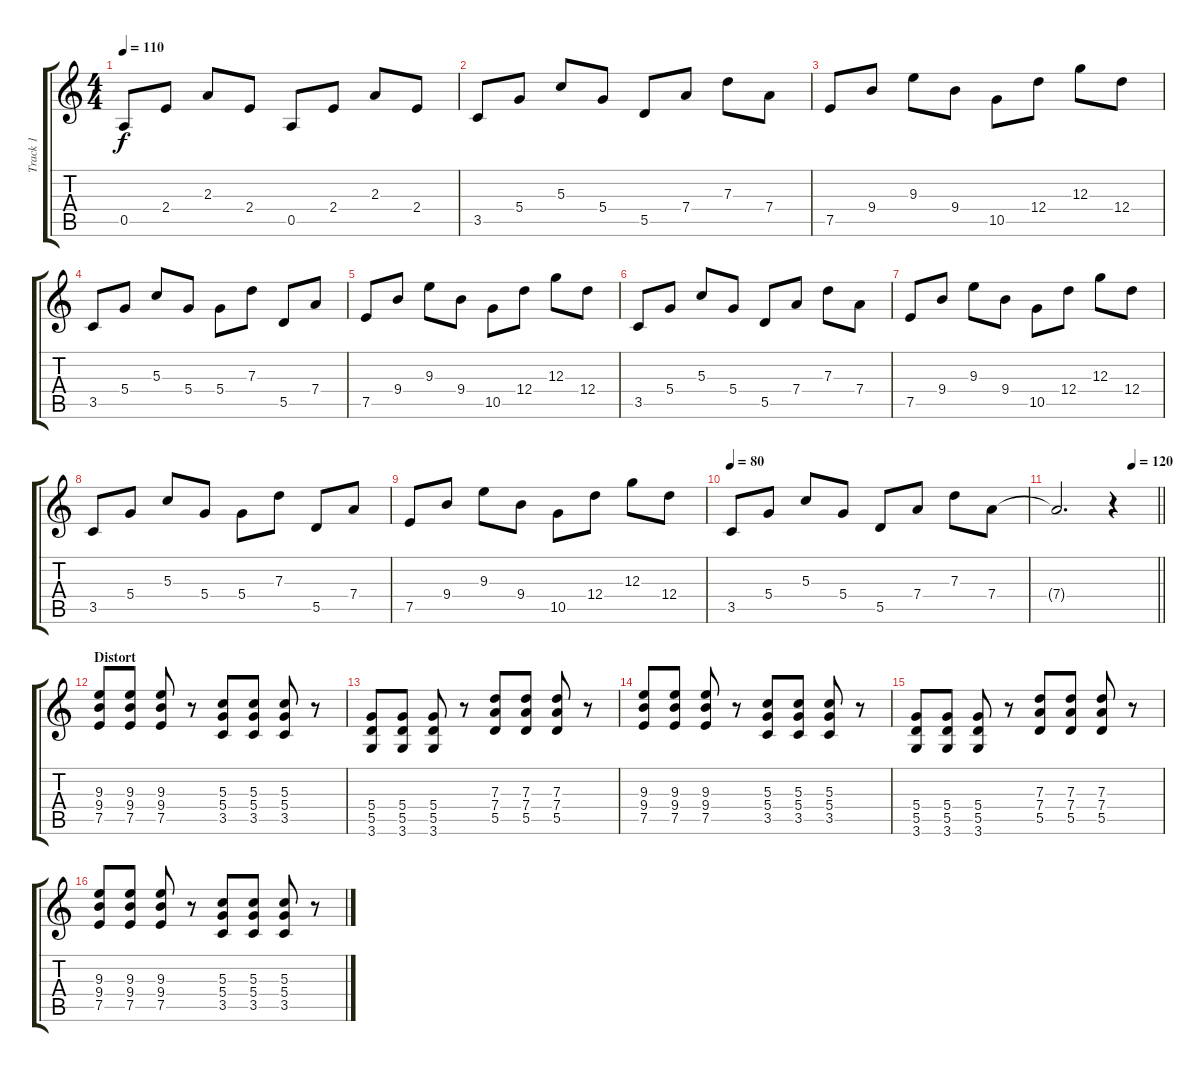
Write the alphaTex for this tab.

\track ("Track 1" "Track 1") {instrument electricguitarclean}
\staff {score tabs}
\tuning (E4 B3 G3 D3 A2 E2) {hide}
\ts (4 4)
\tempo 110
\clef g2
\ks c
0.5.8{dy f} 2.4.8 2.3.8 2.4.8 0.5.8 2.4.8 2.3.8 2.4.8 |
3.5.8 5.4.8 5.3.8 5.4.8 5.5.8 7.4.8 7.3.8 7.4.8 |
7.5.8 9.4.8 9.3.8 9.4.8 10.5.8 12.4.8 12.3.8 12.4.8 |
3.5.8 5.4.8 5.3.8 5.4.8 5.4.8 7.3.8 5.5.8 7.4.8 |
7.5.8 9.4.8 9.3.8 9.4.8 10.5.8 12.4.8 12.3.8 12.4.8 |
3.5.8 5.4.8 5.3.8 5.4.8 5.5.8 7.4.8 7.3.8 7.4.8 |
7.5.8 9.4.8 9.3.8 9.4.8 10.5.8 12.4.8 12.3.8 12.4.8 |
3.5.8 5.4.8 5.3.8 5.4.8 5.4.8 7.3.8 5.5.8 7.4.8 |
7.5.8 9.4.8 9.3.8 9.4.8 10.5.8 12.4.8 12.3.8 12.4.8 |
\tempo 80
3.5.8 5.4.8 5.3.8 5.4.8 5.5.8 7.4.8 7.3.8 7.4.8 |
\tempo (120 0.75)
\barLineRight lightlight
7.4{t}.2{d} r.4{instrument overdrivenguitar} |
\section ("" "Distort")
(9.3 9.4 7.5).8 (9.3 9.4 7.5).8 (9.3 9.4 7.5).8 r.8 (5.3 5.4 3.5).8 (5.3 5.4 3.5).8 (5.3 5.4 3.5).8 r.8 |
(5.4 5.5 3.6).8 (5.4 5.5 3.6).8 (5.4 5.5 3.6).8 r.8 (7.3 7.4 5.5).8 (7.3 7.4 5.5).8 (7.3 7.4 5.5).8 r.8 |
(9.3 9.4 7.5).8 (9.3 9.4 7.5).8 (9.3 9.4 7.5).8 r.8 (5.3 5.4 3.5).8 (5.3 5.4 3.5).8 (5.3 5.4 3.5).8 r.8 |
(5.4 5.5 3.6).8 (5.4 5.5 3.6).8 (5.4 5.5 3.6).8 r.8 (7.3 7.4 5.5).8 (7.3 7.4 5.5).8 (7.3 7.4 5.5).8 r.8 |
(9.3 9.4 7.5).8 (9.3 9.4 7.5).8 (9.3 9.4 7.5).8 r.8 (5.3 5.4 3.5).8 (5.3 5.4 3.5).8 (5.3 5.4 3.5).8 r.8
